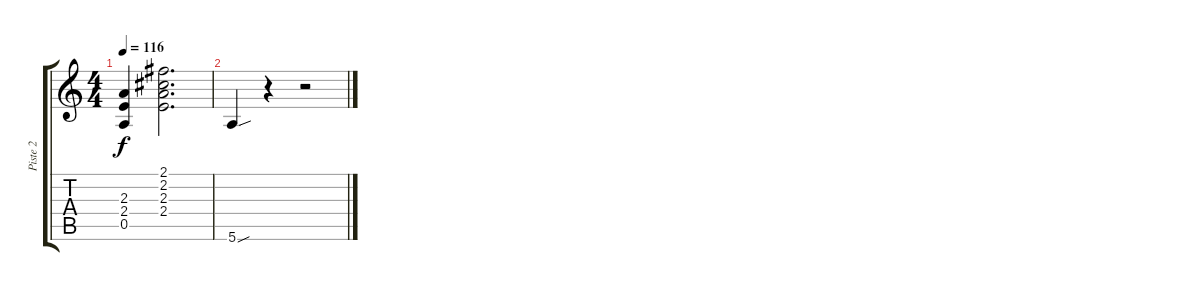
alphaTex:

\track ("Piste 2" "Piste 2") {instrument overdrivenguitar}
\staff {score tabs}
\tuning (E4 B3 G3 D3 A2 E2) {hide}
\ts (4 4)
\tempo 116
\clef g2
\ks c
(2.3 2.4 0.5).4{dy f} (2.1 2.2 2.3 2.4).2{d} |
5.6{sou}.4 r.4 r.2
